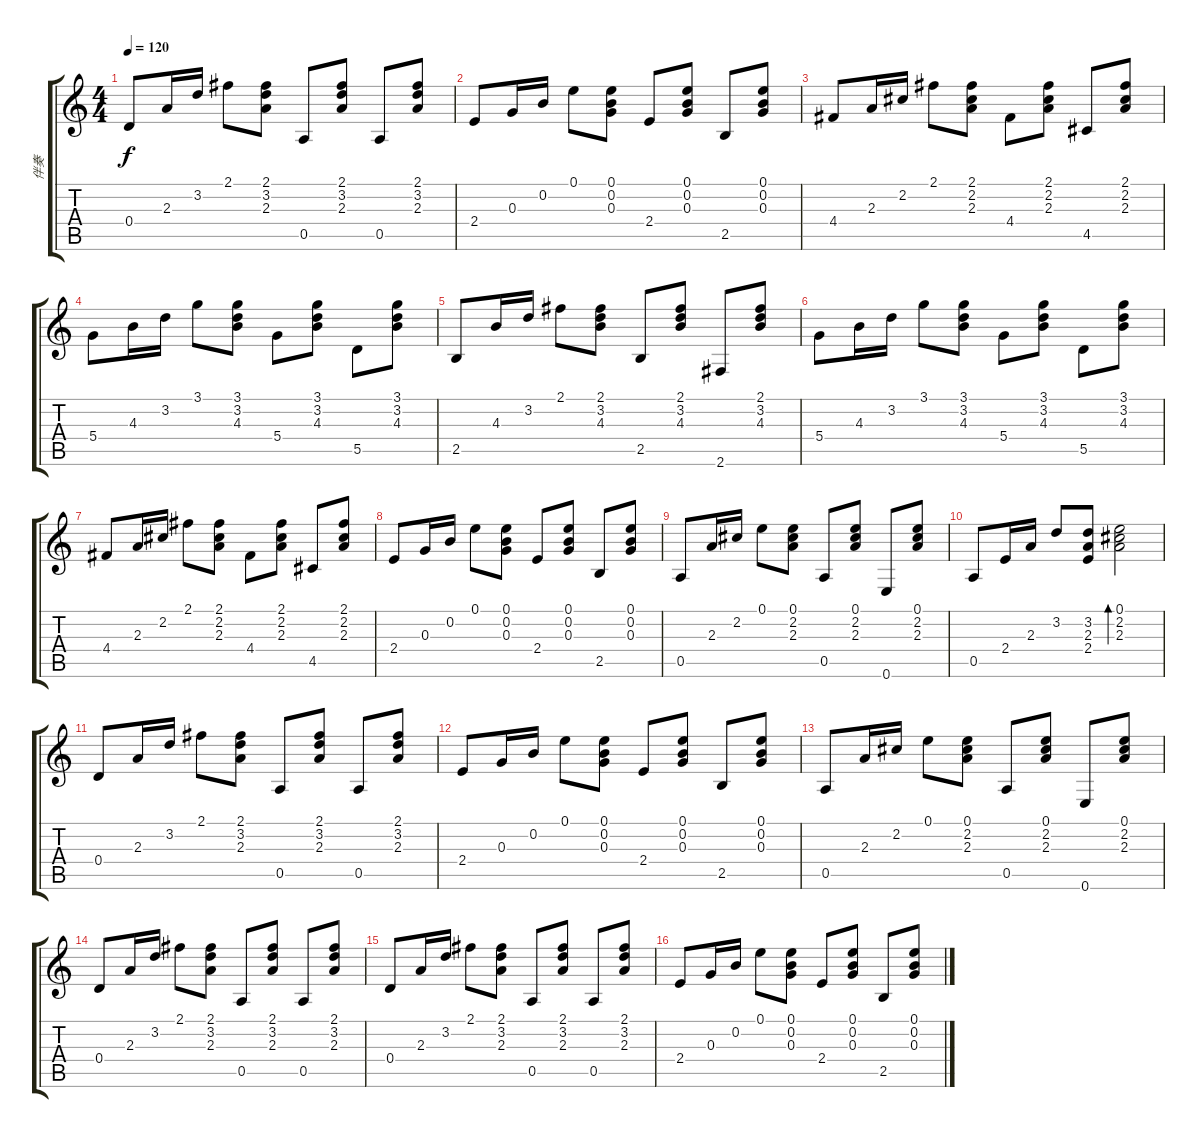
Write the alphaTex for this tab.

\track ("伴奏" "伴奏") {instrument acousticguitarsteel}
\staff {score tabs}
\tuning (E4 B3 G3 D3 A2 E2) {hide}
\ts (4 4)
\tempo 120
\clef g2
\ks c
0.4.8{dy f} 2.3.16 3.2.16 2.1.8 (2.1 3.2 2.3).8 0.5.8 (2.1 3.2 2.3).8 0.5.8 (2.1 3.2 2.3).8 |
2.4.8 0.3.16 0.2.16 0.1.8 (0.1 0.2 0.3).8 2.4.8 (0.1 0.2 0.3).8 2.5.8 (0.1 0.2 0.3).8 |
4.4.8 2.3.16 2.2.16 2.1.8 (2.1 2.2 2.3).8 4.4.8 (2.1 2.2 2.3).8 4.5.8 (2.1 2.2 2.3).8 |
5.4.8 4.3.16 3.2.16 3.1.8 (3.1 3.2 4.3).8 5.4.8 (3.1 3.2 4.3).8 5.5.8 (3.1 3.2 4.3).8 |
2.5.8 4.3.16 3.2.16 2.1.8 (2.1 3.2 4.3).8 2.5.8 (2.1 3.2 4.3).8 2.6.8 (2.1 3.2 4.3).8 |
5.4.8 4.3.16 3.2.16 3.1.8 (3.1 3.2 4.3).8 5.4.8 (3.1 3.2 4.3).8 5.5.8 (3.1 3.2 4.3).8 |
4.4.8 2.3.16 2.2.16 2.1.8 (2.1 2.2 2.3).8 4.4.8 (2.1 2.2 2.3).8 4.5.8 (2.1 2.2 2.3).8 |
2.4.8 0.3.16 0.2.16 0.1.8 (0.1 0.2 0.3).8 2.4.8 (0.1 0.2 0.3).8 2.5.8 (0.1 0.2 0.3).8 |
0.5.8 2.3.16 2.2.16 0.1.8 (0.1 2.2 2.3).8 0.5.8 (0.1 2.2 2.3).8 0.6.8 (0.1 2.2 2.3).8 |
0.5.8 2.4.16 2.3.16 3.2.8 (3.2 2.3 2.4).8 (0.1 2.2 2.3).2{bd 480} |
0.4.8 2.3.16 3.2.16 2.1.8 (2.1 3.2 2.3).8 0.5.8 (2.1 3.2 2.3).8 0.5.8 (2.1 3.2 2.3).8 |
2.4.8 0.3.16 0.2.16 0.1.8 (0.1 0.2 0.3).8 2.4.8 (0.1 0.2 0.3).8 2.5.8 (0.1 0.2 0.3).8 |
0.5.8 2.3.16 2.2.16 0.1.8 (0.1 2.2 2.3).8 0.5.8 (0.1 2.2 2.3).8 0.6.8 (0.1 2.2 2.3).8 |
0.4.8 2.3.16 3.2.16 2.1.8 (2.1 3.2 2.3).8 0.5.8 (2.1 3.2 2.3).8 0.5.8 (2.1 3.2 2.3).8 |
0.4.8 2.3.16 3.2.16 2.1.8 (2.1 3.2 2.3).8 0.5.8 (2.1 3.2 2.3).8 0.5.8 (2.1 3.2 2.3).8 |
2.4.8 0.3.16 0.2.16 0.1.8 (0.1 0.2 0.3).8 2.4.8 (0.1 0.2 0.3).8 2.5.8 (0.1 0.2 0.3).8
